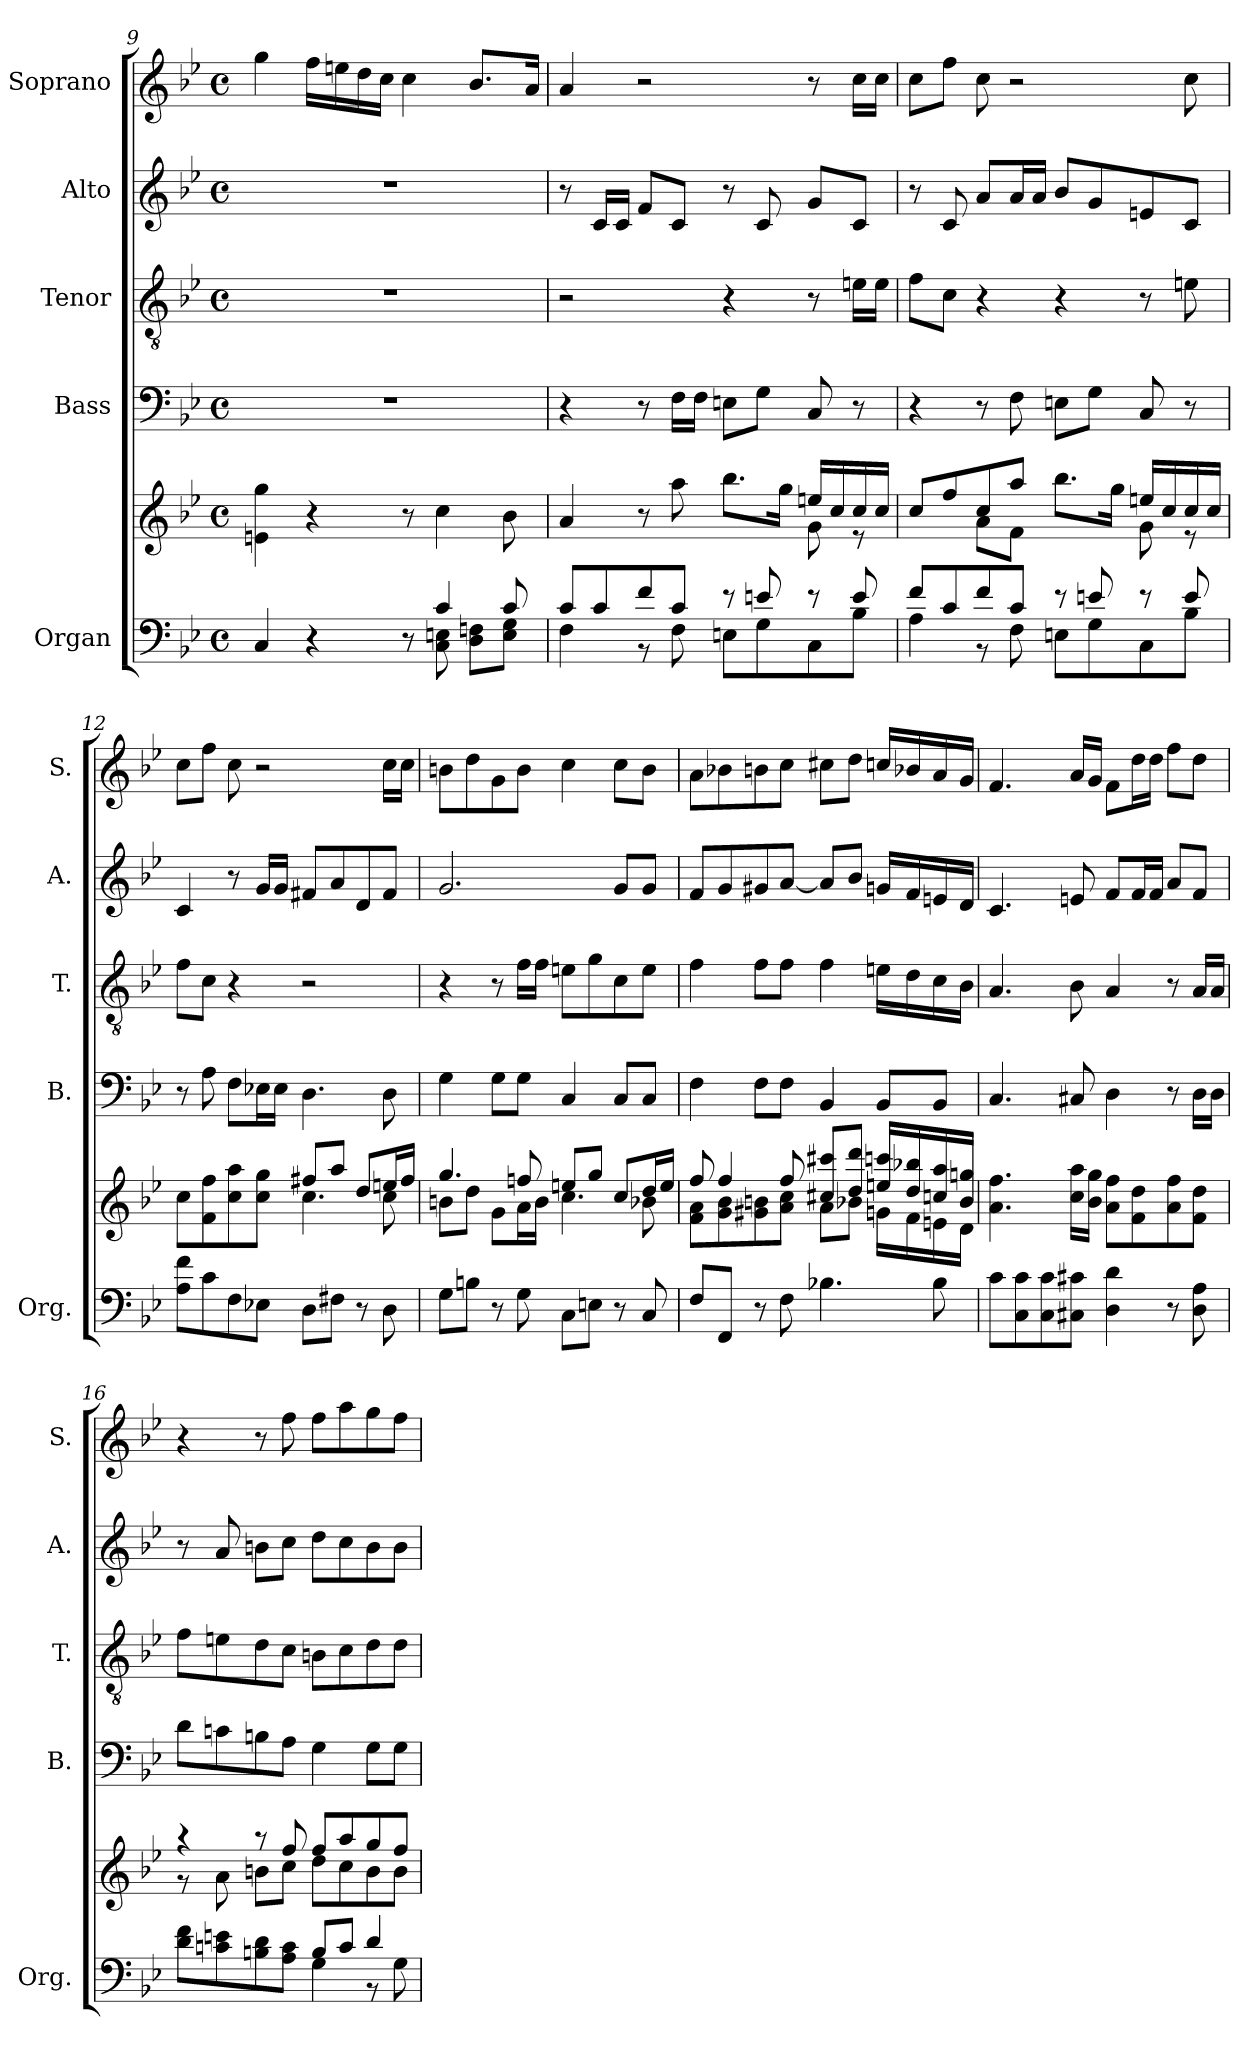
**kern	**kern	**kern	**kern	**kern	**kern
*part5	*part5	*part4	*part3	*part2	*part1
*staff6	*staff5	*staff4	*staff3	*staff2	*staff1
*I"Organ	*	*I"Bass	*I"Tenor	*I"Alto	*I"Soprano
*I'Org.	*	*I'B.	*I'T.	*I'A.	*I'S.
*clefF4	*clefG2	*clefF4	*clefGv2	*clefG2	*clefG2
*	*	*	*ITrd7c12	*	*
*k[b-e-]	*k[b-e-]	*k[b-e-]	*k[b-e-]	*k[b-e-]	*k[b-e-]
*B-:	*B-:	*B-:	*B-:	*B-:	*B-:
*M4/4	*M4/4	*M4/4	*M4/4	*M4/4	*M4/4
*met(c)	*met(c)	*met(c)	*met(c)	*met(c)	*met(c)
=9	=9	=9	=9	=9	=9
*^	*	*	*	*	*
4C/	2ryy	4en\ 4gg\	1r	1r	1r	4gg\
4r	.	4r	.	.	.	16ff\LL
.	.	.	.	.	.	16een\
.	.	.	.	.	.	16dd\
.	.	.	.	.	.	16cc\JJ
8r	8ryy	8r	.	.	.	4cc\
4c/	8C\ 8En\	4cc\	.	.	.	.
.	8D\ 8Fn\L	.	.	.	.	8.b-/L
8c/	8E\ 8G\J	8b-\	.	.	.	.
.	.	.	.	.	.	16a/Jk
=10	=10	=10	=10	=10	=10	=10
*	*	*^	*	*	*	*
8c/L	4F\	4a/	2ryy	4r	2r	8r	4a/
8c/	.	.	.	.	.	16c/LL	.
.	.	.	.	.	.	16c/JJ	.
8f/	8r	8r	.	8r	.	8f/L	2r
8c/J	8F\	8aa\	.	16F\LL	.	8c/J	.
.	.	.	.	16F\JJ	.	.	.
8r	8En\L	8.bb-\L	4ryy	8En\L	4r	8r	.
8en/	8G\	.	.	8G\J	.	8c/	.
.	.	16gg\Jk	.	.	.	.	.
8r	8C\	16een/LL	8g\	8C/	8r	8g/L	8r
.	.	16cc/	.	.	.	.	.
8e/	8B-\J	16cc/	8r	8r	16En\LL	8c/J	16cc\LL
.	.	16cc/JJ	.	.	16E\JJ	.	16cc\JJ
!!LO:LB:g=z
=11	=11	=11	=11	=11	=11	=11	=11
8f/L	4A\	8cc/L	4ryy	4r	8F\L	8r	8cc\L
8c/	.	8ff/	.	.	8C\J	8c/	8ff\J
8f/	8r	8cc/	8a\L	8r	4r	8a/L	8cc\
8c/J	8F\	8aa/J	8f\J	8F\	.	16a/L	2r
.	.	.	.	.	.	16a/JJ	.
8r	8En\L	8.bb-\L	4ryy	8En\L	4r	8b-/L	.
8en/	8G\	.	.	8G\J	.	8g/	.
.	.	16gg\Jk	.	.	.	.	.
8r	8C\	16een/LL	8g\	8C/	8r	8en/	.
.	.	16cc/	.	.	.	.	.
8e/	8B-\J	16cc/	8r	8r	8En\	8c/J	8cc\
.	.	16cc/JJ	.	.	.	.	.
*v	*v	*	*	*	*	*	*
!!LO:PB:g=z
=12	=12	=12	=12	=12	=12	=12
8A\ 8f\L	8cc\L	2ryy	8r	8F\L	4c/	8cc\L
8c\	8f\ 8ff\	.	8A\	8C\J	.	8ff\J
8F\	8cc\ 8aa\	.	8F\L	4r	8r	8cc\
8E-X\J	8cc\ 8gg\J	.	16E-X\L	.	16g/LL	2r
.	.	.	16E-\JJ	.	16g/JJ	.
8D\L	8ff#X/L	4.cc\	4.D\	2r	8f#X/L	.
8F#X\J	8aa/J	.	.	.	8a/	.
8r	8dd/L	.	.	.	8d/	.
8D\	16een/L	8cc\	8D\	.	8f#/J	16cc\LL
.	16ff#/JJ	.	.	.	.	16cc\JJ
=13	=13	=13	=13	=13	=13	=13
8G\L	4.gg/	8bn\L	4G\	4r	2.g/	8bn\L
8Bn\J	.	8dd\J	.	.	.	8dd\
8r	.	8g\L	8G\L	8r	.	8g\
8G\	8ffn/	16a\L	8G\J	16F\LL	.	8b\J
.	.	16b\JJ	.	16F\JJ	.	.
8C\L	8een/L	4.cc\	4C/	8En\L	.	4cc\
8En\J	8gg/J	.	.	8G\	.	.
8r	8cc/L	.	8C/L	8C\	8g/L	8cc\L
8C/	16dd/L	8b-X\	8C/J	8E\J	8g/J	8b\J
.	16ee/JJ	.	.	.	.	.
=14	=14	=14	=14	=14	=14	=14
8F/L	8ff/	8f\ 8a\L	4F\	4F\	8f/L	8a\L
8FF/J	4ff/	8g\ 8b-\	.	.	8g/	8b-X\
8r	.	8g#X\ 8bn\	8F\L	8F\L	8g#X/	8bn\
8F\	8ff/	8a\ 8cc\J	8F\J	8F\J	[8a/J	8cc\J
4.B-X\	8cc#X/ 8ccc#X/L	8a\L	4BB-/	4F\	8a/L]	8cc#X\L
.	8dd/ 8ddd/J	8b-X\J	.	.	8b-/J	8dd\J
.	16een/ 16cccn/LL	16gn\LL	8BB-/L	16En\LL	16gn/LL	16ccn/LL
.	16dd/ 16bb-X/	16f\	.	16D\	16f/	16b-X/
8B-\	16ccn/ 16aa/	16en\	8BB-/J	16C\	16en/	16a/
.	16b-/ 16ggn/JJ	16d\JJ	.	16BB-\JJ	16d/JJ	16g/JJ
*	*v	*v	*	*	*	*
!!LO:LB:g=z
=15	=15	=15	=15	=15	=15
8c\L	4.a\ 4.ff\	4.C/	4.AA/	4.c/	4.f/
8C\ 8c\	.	.	.	.	.
8C\ 8c\	.	.	.	.	.
8C#X\ 8c#X\J	16cc\ 16aa\LL	8C#X/	8BB-\	8en/	16a/LL
.	16b-\ 16gg\JJ	.	.	.	16g/JJ
4D\ 4d\	8a\ 8ff\L	4D\	4AA/	8f/L	8f\L
.	8f\ 8dd\	.	.	16f/L	16dd\L
.	.	.	.	16f/JJ	16dd\JJ
8r	8a\ 8ff\	8r	8r	8a/L	8ff\L
8D\ 8A\	8f\ 8dd\J	16D\LL	16AA/LL	8f/J	8dd\J
.	.	16D\JJ	16AA/JJ	.	.
!!LO:PB:g=z
=16	=16	=16	=16	=16	=16
*^	*^	*	*	*	*
8d\ 8f\L	2ryy	4r	8r	8d\L	8F\L	8r	4r
8cn\ 8en\	.	.	8a\	8cn\	8En\	8a/	.
8Bn\ 8d\	.	8r	8bn\L	8Bn\	8D\	8bn\L	8r
8A\ 8c\J	.	8ff/	8cc\J	8A\J	8C\J	8cc\J	8ff\
8B/L	4G\	8ff/L	8dd\L	4G\	8BBn\L	8dd\L	8ff\L
8c/J	.	8aa/	8cc\	.	8C\	8cc\	8aa\
4d/	8r	8gg/	8b\	8G\L	8D\	8b\	8gg\
.	8G\	8ff/J	8b\J	8G\J	8D\J	8b\J	8ff\J
*v	*v	*	*	*	*	*	*
*	*v	*v	*	*	*	*
=	=	=	=	=	=
*-	*-	*-	*-	*-	*-
